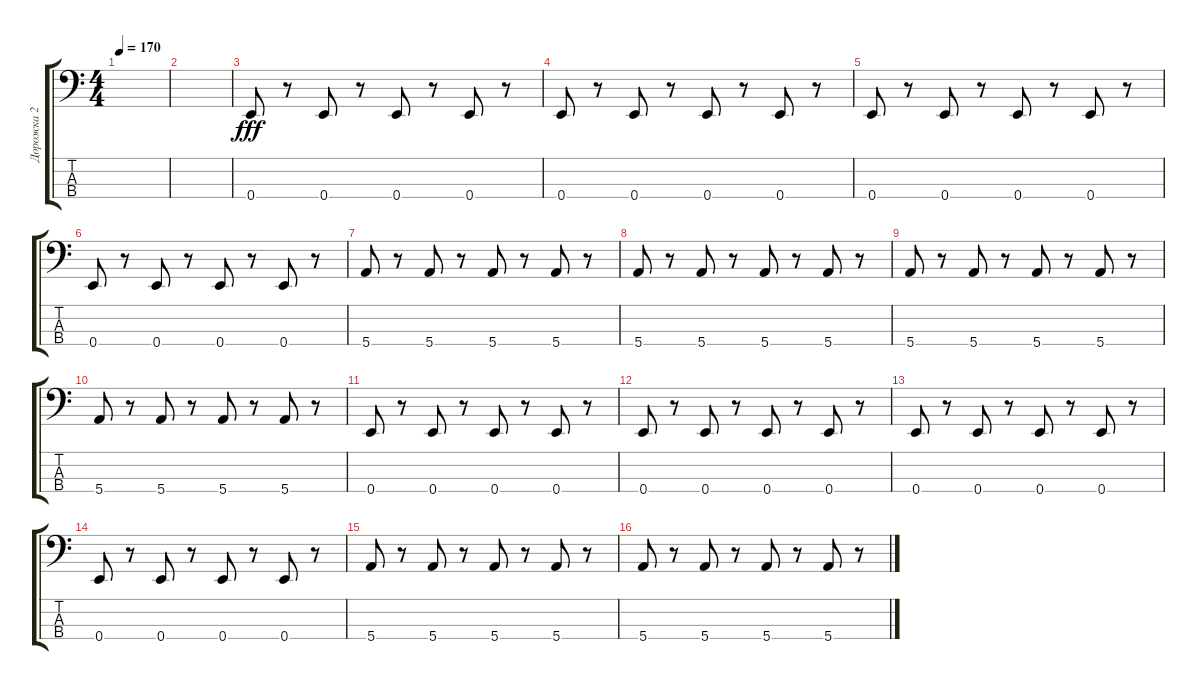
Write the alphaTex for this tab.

\track ("Дорожка 2" "Дорожка 2") {instrument electricbassfinger}
\staff {score tabs}
\tuning (G2 D2 A1 E1) {hide}
\ts (4 4)
\tempo 170
\clef f4
\ks c
|
|
0.4.8{dy fff} r.8 0.4.8 r.8 0.4.8 r.8 0.4.8 r.8 |
0.4.8 r.8 0.4.8 r.8 0.4.8 r.8 0.4.8 r.8 |
0.4.8 r.8 0.4.8 r.8 0.4.8 r.8 0.4.8 r.8 |
0.4.8 r.8 0.4.8 r.8 0.4.8 r.8 0.4.8 r.8 |
5.4.8 r.8 5.4.8 r.8 5.4.8 r.8 5.4.8 r.8 |
5.4.8 r.8 5.4.8 r.8 5.4.8 r.8 5.4.8 r.8 |
5.4.8 r.8 5.4.8 r.8 5.4.8 r.8 5.4.8 r.8 |
5.4.8 r.8 5.4.8 r.8 5.4.8 r.8 5.4.8 r.8 |
0.4.8 r.8 0.4.8 r.8 0.4.8 r.8 0.4.8 r.8 |
0.4.8 r.8 0.4.8 r.8 0.4.8 r.8 0.4.8 r.8 |
0.4.8 r.8 0.4.8 r.8 0.4.8 r.8 0.4.8 r.8 |
0.4.8 r.8 0.4.8 r.8 0.4.8 r.8 0.4.8 r.8 |
5.4.8 r.8 5.4.8 r.8 5.4.8 r.8 5.4.8 r.8 |
5.4.8 r.8 5.4.8 r.8 5.4.8 r.8 5.4.8 r.8
